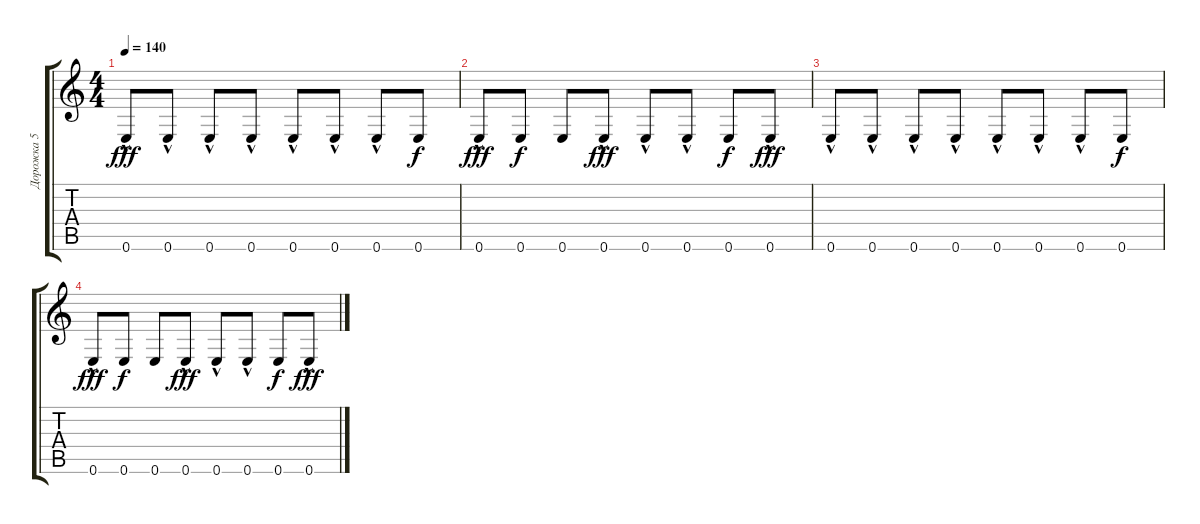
\track ("Дорожка 5" "Дорожка 5") {instrument overdrivenguitar}
\staff {score tabs}
\tuning (E4 B3 G3 D3 A2 E2) {hide}
\ts (4 4)
\tempo 140
\clef g2
\ks c
0.6{hac}.8{dy fff} 0.6{hac}.8 0.6{hac}.8 0.6{hac}.8 0.6{hac}.8 0.6{hac}.8 0.6{hac}.8 0.6.8{dy f} |
0.6{hac}.8{dy fff} 0.6.8{dy f} 0.6.8 0.6{hac}.8{dy fff} 0.6{hac}.8 0.6{hac}.8 0.6.8{dy f} 0.6{hac}.8{dy fff} |
0.6{hac}.8 0.6{hac}.8 0.6{hac}.8 0.6{hac}.8 0.6{hac}.8 0.6{hac}.8 0.6{hac}.8 0.6.8{dy f} |
0.6{hac}.8{dy fff} 0.6.8{dy f} 0.6.8 0.6{hac}.8{dy fff} 0.6{hac}.8 0.6{hac}.8 0.6.8{dy f} 0.6{hac}.8{dy fff}
